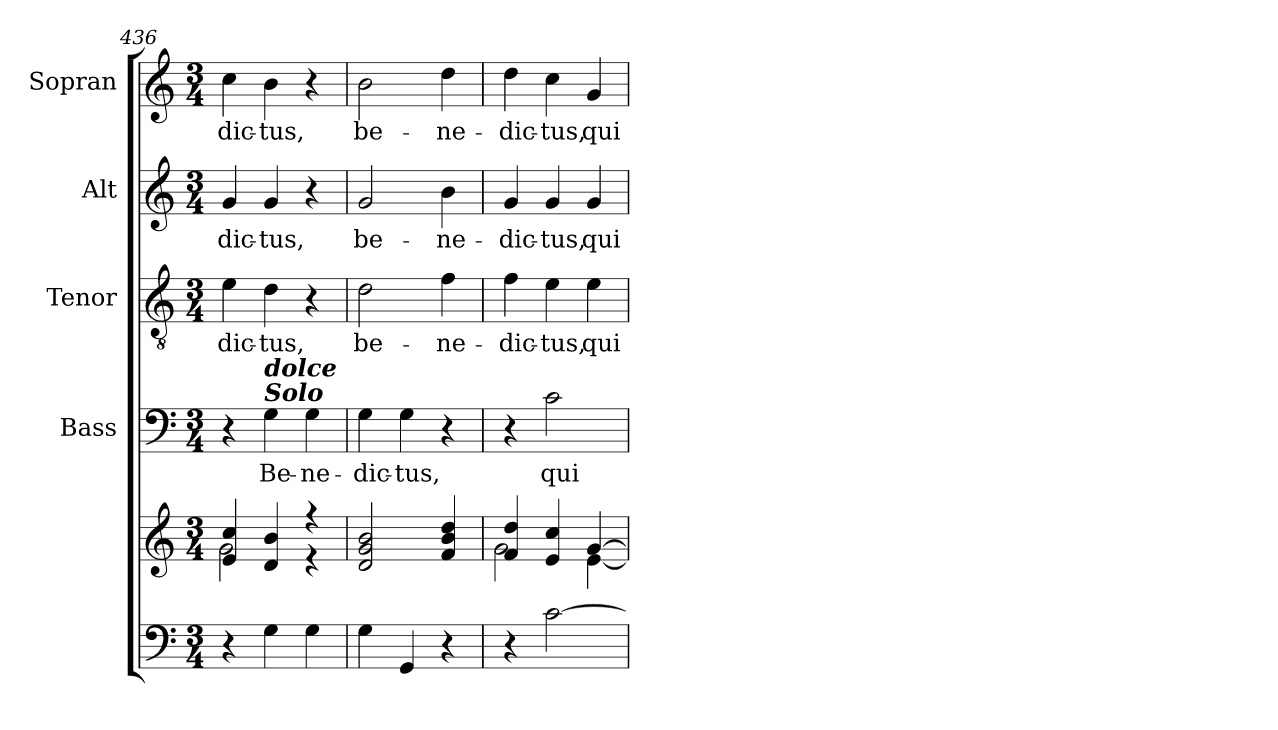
**kern	**kern	**kern	**text	**kern	**text	**kern	**text	**kern	**text
*part5	*part5	*part4	*part4	*part3	*part3	*part2	*part2	*part1	*part1
*staff6	*staff5	*staff4	*staff4	*staff3	*staff3	*staff2	*staff2	*staff1	*staff1
*	*	*I"Bass	*	*I"Tenor	*	*I"Alt	*	*I"Sopran	*
*	*	*I'B.	*	*I'T.	*	*I'A.	*	*I'S.	*
*clefF4	*clefG2	*clefF4	*	*clefGv2	*	*clefG2	*	*clefG2	*
*k[]	*k[]	*k[]	*	*k[]	*	*k[]	*	*k[]	*
*C:	*C:	*C:	*	*C:	*	*C:	*	*C:	*
*M3/4	*M3/4	*M3/4	*	*M3/4	*	*M3/4	*	*M3/4	*
=436	=436	=436	=436	=436	=436	=436	=436	=436	=436
*	*^	*	*	*	*	*	*	*	*
!	!	!	!	!	!	!LO:LY:b	!	!LO:LY:b	!	!LO:LY:b
4r	4e/ 4cc/	2g\	4r	.	4e\	-dic-	4g/	-dic-	4cc\	-dic-
!	!	!	!LO:TX:a:Bi:t=Solo	!	!	!	!	!	!	!
!	!	!	!LO:TX:a:Bi:t=dolce	!	!	!	!	!	!	!
!	!	!	!	!LO:LY:b	!	!LO:LY:b	!	!LO:LY:b	!	!LO:LY:b
4G\	4d/ 4b/	.	4G\	Be-	4d\	-tus,	4g/	-tus,	4b\	-tus,
!	!	!	!	!LO:LY:b	!	!	!	!	!	!
4G\	4r	4r	4G\	-ne-	4r	.	4r	.	4r	.
=437	=437	=437	=437	=437	=437	=437	=437	=437	=437	=437
!	!	!	!	!LO:LY:b	!	!LO:LY:b	!	!LO:LY:b	!	!LO:LY:b
*	*v	*v	*	*	*	*	*	*	*	*
4G\	2d/ 2g/ 2b/	4G\	-dic-	2d\	be-	2g/	be-	2b\	be-
!	!	!	!LO:LY:b	!	!	!	!	!	!
4GG/	.	4G\	-tus,	.	.	.	.	.	.
!	!	!	!	!	!LO:LY:b	!	!LO:LY:b	!	!LO:LY:b
4r	4f/ 4b/ 4dd/	4r	.	4f\	-ne-	4b\	-ne-	4dd\	-ne-
=438	=438	=438	=438	=438	=438	=438	=438	=438	=438
*	*^	*	*	*	*	*	*	*	*
!	!	!	!	!	!	!LO:LY:b	!	!LO:LY:b	!	!LO:LY:b
4r	4f/ 4dd/	2g\	4r	.	4f\	-dic-	4g/	-dic-	4dd\	-dic-
!	!	!	!	!LO:LY:b	!	!LO:LY:b	!	!LO:LY:b	!	!LO:LY:b
[2c\	4e/ 4cc/	.	2c\	qui	4e\	-tus,	4g/	-tus,	4cc\	-tus,
!	!	!	!	!	!	!LO:LY:b	!	!LO:LY:b	!	!LO:LY:b
.	[>4g/	[<4e\	.	.	4e\	qui	4g/	qui	4g/	qui
*	*v	*v	*	*	*	*	*	*	*	*
=	=	=	=	=	=	=	=	=	=
*-	*-	*-	*-	*-	*-	*-	*-	*-	*-
